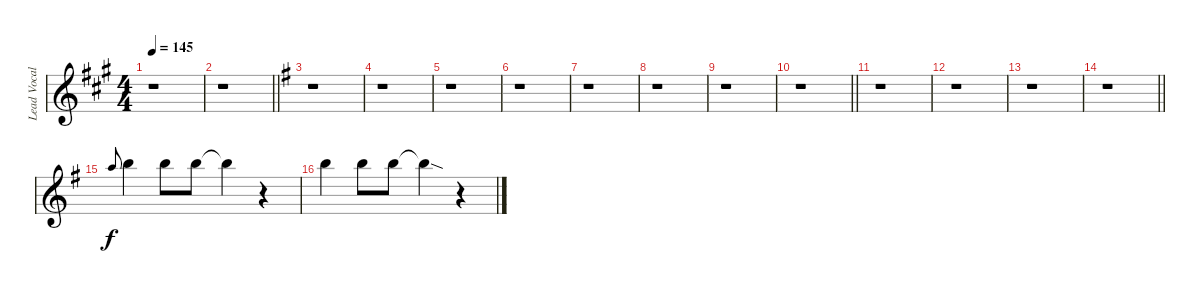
\track ("Lead Vocals" "Lead Vocal") {instrument synthbrass1}
\staff {score}
\tuning (E5 B4 G4 D4 A3 E3) {hide}
\ts (4 4)
\tempo 145
\clef g2
\ks f#minor
r.1{dy f} |
\barLineRight lightlight
r.1 |
\ks eminor
r.1 |
r.1 |
r.1 |
r.1 |
r.1 |
r.1 |
r.1 |
\barLineRight lightlight
r.1 |
r.1 |
r.1 |
r.1 |
\barLineRight lightlight
r.1 |
5.1.8{gr onbeat} 7.1.4 7.1.8 7.1.8 7.1{t}.4 r.4 |
7.1.4 7.1.8 7.1.8 7.1{sod t}.4 r.4
